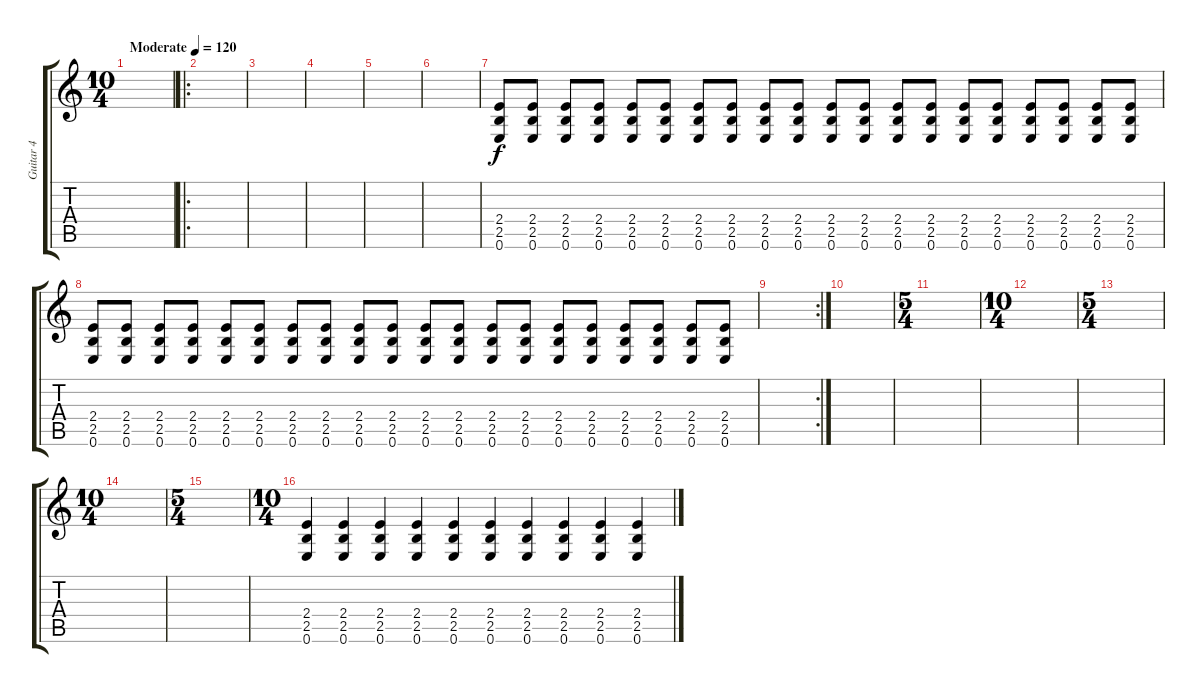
\track ("Guitar 4" "Guitar 4") {instrument distortionguitar}
\staff {score tabs}
\tuning (E4 B3 G3 D3 A2 E2) {hide}
\ts (10 4)
\tempo (120 "Moderate")
\clef g2
\ks c
|
\ro
|
|
|
|
|
(2.4 2.5 0.6).8 (2.4 2.5 0.6).8 (2.4 2.5 0.6).8 (2.4 2.5 0.6).8 (2.4 2.5 0.6).8 (2.4 2.5 0.6).8 (2.4 2.5 0.6).8 (2.4 2.5 0.6).8 (2.4 2.5 0.6).8 (2.4 2.5 0.6).8 (2.4 2.5 0.6).8 (2.4 2.5 0.6).8 (2.4 2.5 0.6).8 (2.4 2.5 0.6).8 (2.4 2.5 0.6).8 (2.4 2.5 0.6).8 (2.4 2.5 0.6).8 (2.4 2.5 0.6).8 (2.4 2.5 0.6).8 (2.4 2.5 0.6).8 |
(2.4 2.5 0.6).8 (2.4 2.5 0.6).8 (2.4 2.5 0.6).8 (2.4 2.5 0.6).8 (2.4 2.5 0.6).8 (2.4 2.5 0.6).8 (2.4 2.5 0.6).8 (2.4 2.5 0.6).8 (2.4 2.5 0.6).8 (2.4 2.5 0.6).8 (2.4 2.5 0.6).8 (2.4 2.5 0.6).8 (2.4 2.5 0.6).8 (2.4 2.5 0.6).8 (2.4 2.5 0.6).8 (2.4 2.5 0.6).8 (2.4 2.5 0.6).8 (2.4 2.5 0.6).8 (2.4 2.5 0.6).8 (2.4 2.5 0.6).8 |
\rc 2
|
|
\ts (5 4)
|
\ts (10 4)
|
\ts (5 4)
|
\ts (10 4)
|
\ts (5 4)
|
\ts (10 4)
(2.4 2.5 0.6).4 (2.4 2.5 0.6).4 (2.4 2.5 0.6).4 (2.4 2.5 0.6).4 (2.4 2.5 0.6).4 (2.4 2.5 0.6).4 (2.4 2.5 0.6).4 (2.4 2.5 0.6).4 (2.4 2.5 0.6).4 (2.4 2.5 0.6).4
